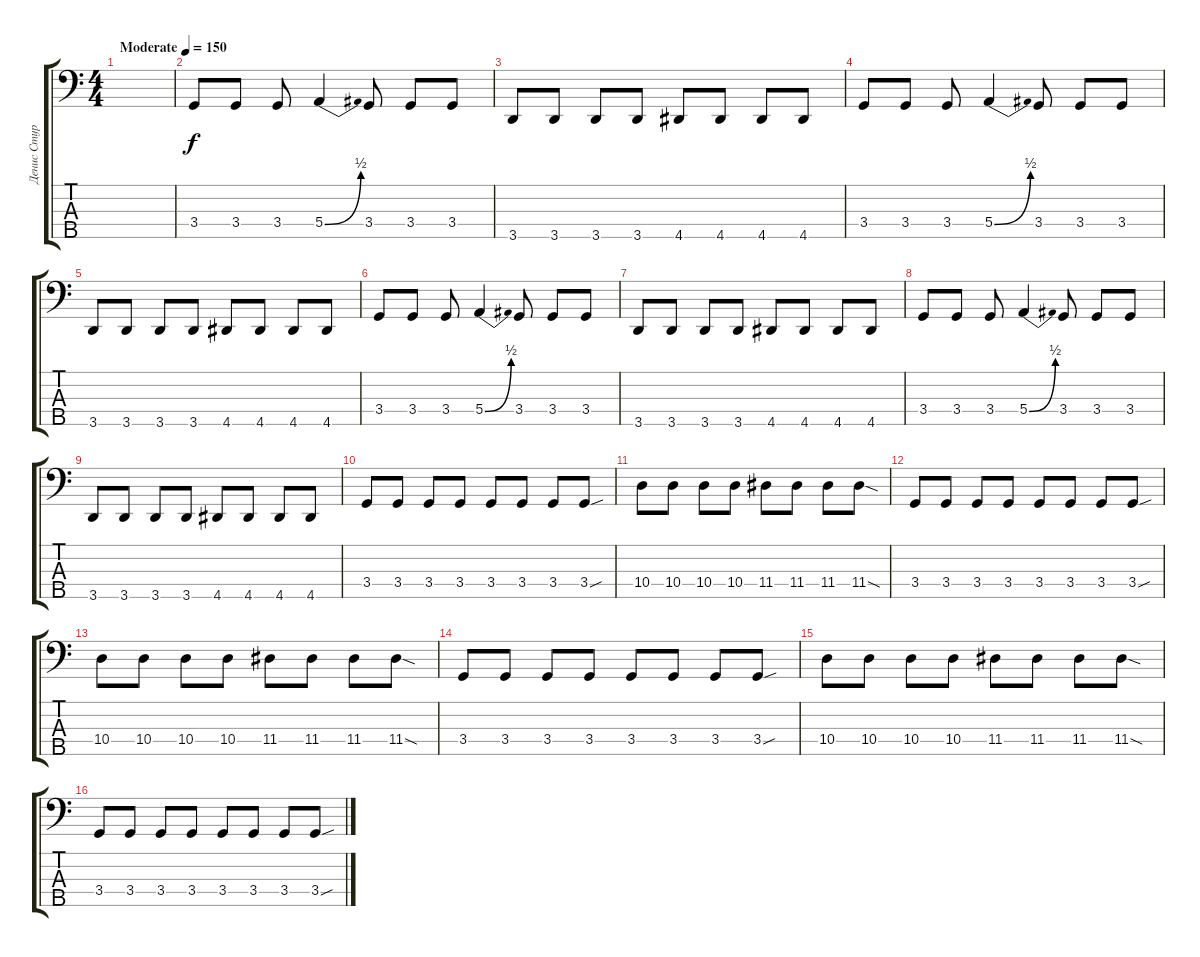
\track ("Денис Стурченко" "Денис Стур") {instrument electricbassfinger}
\staff {score tabs}
\tuning (G2 D2 A1 E1 B0) {hide}
\ts (4 4)
\tempo (150 "Moderate")
\clef f4
\ks c
|
3.4.8 3.4.8 3.4.8 5.4{be (bend 0 0 60 2)}.4 3.4.8 3.4.8 3.4.8 |
3.5.8 3.5.8 3.5.8 3.5.8 4.5.8 4.5.8 4.5.8 4.5.8 |
3.4.8 3.4.8 3.4.8 5.4{be (bend 0 0 60 2)}.4 3.4.8 3.4.8 3.4.8 |
3.5.8 3.5.8 3.5.8 3.5.8 4.5.8 4.5.8 4.5.8 4.5.8 |
3.4.8 3.4.8 3.4.8 5.4{be (bend 0 0 60 2)}.4 3.4.8 3.4.8 3.4.8 |
3.5.8 3.5.8 3.5.8 3.5.8 4.5.8 4.5.8 4.5.8 4.5.8 |
3.4.8 3.4.8 3.4.8 5.4{be (bend 0 0 60 2)}.4 3.4.8 3.4.8 3.4.8 |
3.5.8 3.5.8 3.5.8 3.5.8 4.5.8 4.5.8 4.5.8 4.5.8 |
3.4.8 3.4.8 3.4.8 3.4.8 3.4.8 3.4.8 3.4.8 3.4{sou}.8 |
10.4.8 10.4.8 10.4.8 10.4.8 11.4.8 11.4.8 11.4.8 11.4{sod}.8 |
3.4.8 3.4.8 3.4.8 3.4.8 3.4.8 3.4.8 3.4.8 3.4{sou}.8 |
10.4.8 10.4.8 10.4.8 10.4.8 11.4.8 11.4.8 11.4.8 11.4{sod}.8 |
3.4.8 3.4.8 3.4.8 3.4.8 3.4.8 3.4.8 3.4.8 3.4{sou}.8 |
10.4.8 10.4.8 10.4.8 10.4.8 11.4.8 11.4.8 11.4.8 11.4{sod}.8 |
3.4.8 3.4.8 3.4.8 3.4.8 3.4.8 3.4.8 3.4.8 3.4{sou}.8
